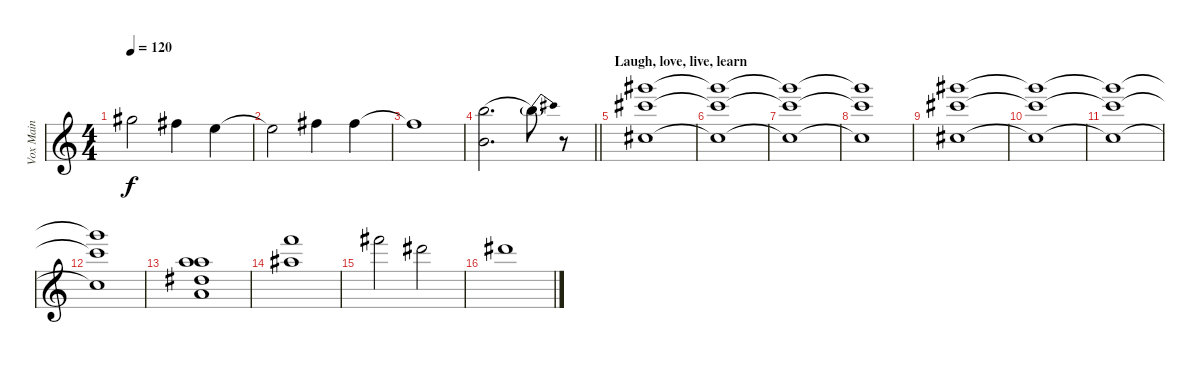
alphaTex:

\track ("Vox Main" "Vox Main") {instrument electricbasspick}
\staff {score}
\tuning (Db4 Ab3 E3 B2 Gb2 B1) {hide}
\ts (4 4)
\tempo 120
\clef g2
\ks c
10.2{be (custom 0 4 15 4 30 0 60 0) t}.2{dy f} 10.2.4 8.2.4 |
8.2{t}.2 10.2.4 10.2.4 |
10.2{t}.1 |
\barLineRight lightlight
(15.2{be (hold 0 0 60 0)} 12.4).2{d} 15.2{be (bend 0 0 60 4) t}.8 r.8 |
\section ("" "Laugh, love, live, learn")
(19.1 17.2 14.4).1 |
(19.1{t} 17.2{t} 14.4{t}).1 |
(19.1{t} 17.2{t} 14.4{t}).1 |
(19.1{t} 17.2{t} 14.4{t}).1 |
(19.1 17.2 14.4).1 |
(19.1{t} 17.2{t} 14.4{t}).1 |
(19.1{t} 17.2{t} 14.4{t}).1 |
(19.1{t} 17.2{t} 14.4{t}).1 |
(13.2 17.3 16.4 15.5).1 |
(16.1 14.2).1 |
17.1.2 14.1.2 |
14.1.1
